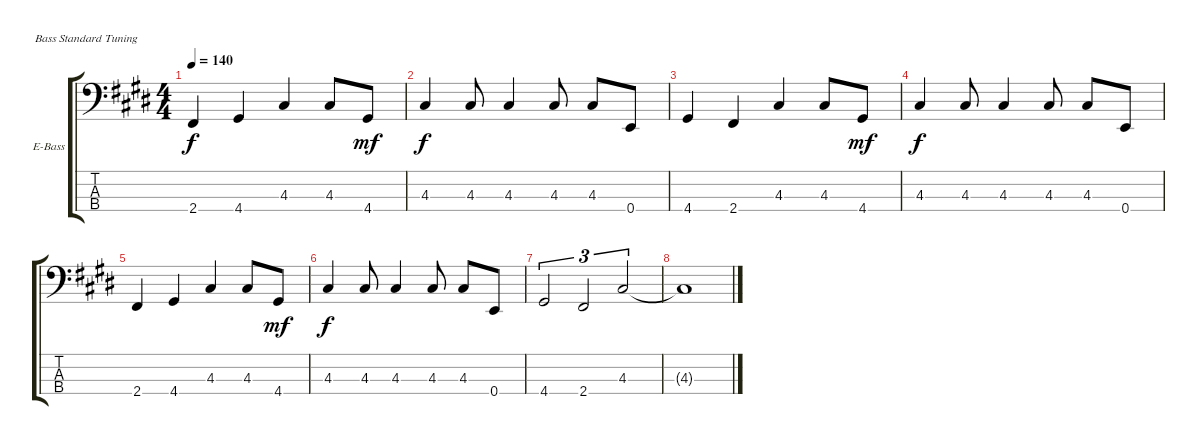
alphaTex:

\bracketExtendMode groupsimilarinstruments
\firstSystemTrackNameOrientation horizontal
\otherSystemsTrackNameOrientation horizontal
\track ("Mike [Bass]" "E-Bass") {instrument electricbasspick}
\staff {score tabs}
\tuning (G2 D2 A1 E1)
\ts (4 4)
\tempo 140
\clef f4
\ks e
2.4.4{dy f} 4.4.4 4.3.4 4.3.8 4.4.8{dy mf} |
4.3.4{dy f} 4.3.8 4.3.4 4.3.8 4.3.8 0.4.8 |
4.4.4 2.4.4 4.3.4 4.3.8 4.4.8{dy mf} |
4.3.4{dy f} 4.3.8 4.3.4 4.3.8 4.3.8 0.4.8 |
2.4.4 4.4.4 4.3.4 4.3.8 4.4.8{dy mf} |
4.3.4{dy f} 4.3.8 4.3.4 4.3.8 4.3.8 0.4.8 |
\tempo (165 hide)
4.4.2{tu (3 2)} 2.4.2{tu (3 2)} 4.3.2{tu (3 2)} |
4.3{t}.1
